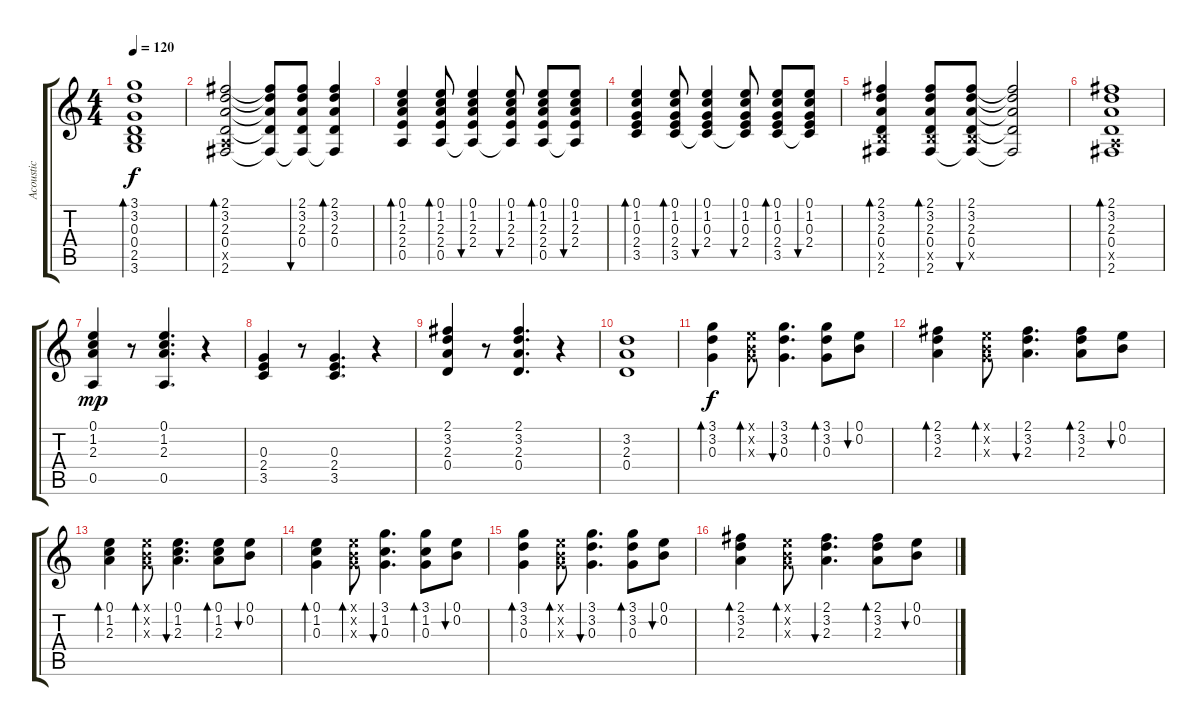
\track ("Acoustic" "Acoustic") {instrument acousticguitarsteel}
\staff {score tabs}
\tuning (E4 B3 G3 D3 A2 E2) {hide}
\ts (4 4)
\tempo 120
\clef g2
\ks c
(3.1 3.2 0.3 0.4 2.5 3.6).1{bd 120 dy f} |
(2.1 3.2 2.3 0.4 0.5{x} 2.6).2{bd 120} (2.1{t} 3.2{t} 2.3{t} 0.4{t} 2.6{t}).8 (2.1 3.2 2.3 0.4 2.6{t}).8{bu 30} (2.1 3.2 2.3 0.4 2.6{t}).4{bd 30} |
(0.1 1.2 2.3 2.4 0.5).4{bd 30} (0.1 1.2 2.3 2.4 0.5).8{bd 30} (0.1 1.2 2.3 2.4 0.5{t}).4{bu 30} (0.1 1.2 2.3 2.4 0.5{t}).8{bu 30} (0.1 1.2 2.3 2.4 0.5).8{bd 30} (0.1 1.2 2.3 2.4 0.5{t}).8{bu 30} |
(0.1 1.2 0.3 2.4 3.5).4{bd 30} (0.1 1.2 0.3 2.4 3.5).8{bd 30} (0.1 1.2 0.3 2.4 3.5{t}).4{bu 30} (0.1 1.2 0.3 2.4 3.5{t}).8{bu 30} (0.1 1.2 0.3 2.4 3.5).8{bd 30} (0.1 1.2 0.3 2.4 3.5{t}).8{bu 30} |
(2.1 3.2 2.3 0.4 2.5{x} 2.6).4{bd 30} (2.1 3.2 2.3 0.4 2.5{x} 2.6).8{bd 30} (2.1 3.2 2.3 0.4 2.5{x} 2.6{t}).8{bu 30} (2.1{t} 3.2{t} 2.3{t} 0.4{t} 2.6{t}).2 |
(2.1 3.2 2.3 0.4 0.5{x} 2.6).1{bd 30} |
(0.1 1.2 2.3 0.5).4{dy mp} r.8 (0.1 1.2 2.3 0.5).4{d} r.4 |
(0.3 2.4 3.5).4 r.8 (0.3 2.4 3.5).4{d} r.4 |
(2.1 3.2 2.3 0.4).4 r.8 (2.1 3.2 2.3 0.4).4{d} r.4 |
(3.2 2.3 0.4).1 |
(3.1 3.2 0.3).4{bd 30 dy f} (0.1{x} 0.2{x} 0.3{x}).8{bd 30} (3.1 3.2 0.3).4{d bu 30} (3.1 3.2 0.3).8{bd 30} (0.1 0.2).8{bu 30} |
(2.1 3.2 2.3).4{bd 30} (0.1{x} 0.2{x} 0.3{x}).8{bd 30} (2.1 3.2 2.3).4{d bu 30} (2.1 3.2 2.3).8{bd 30} (0.1 0.2).8{bu 30} |
(0.1 1.2 2.3).4{bd 30} (0.1{x} 0.2{x} 0.3{x}).8{bd 30} (0.1 1.2 2.3).4{d bu 30} (0.1 1.2 2.3).8{bd 30} (0.1 0.2).8{bu 30} |
(0.1 1.2 0.3).4{bd 30} (0.1{x} 0.2{x} 0.3{x}).8{bd 30} (3.1 1.2 0.3).4{d bu 30} (3.1 1.2 0.3).8{bd 30} (0.1 0.2).8{bu 30} |
(3.1 3.2 0.3).4{bd 30} (0.1{x} 0.2{x} 0.3{x}).8{bd 30} (3.1 3.2 0.3).4{d bu 30} (3.1 3.2 0.3).8{bd 30} (0.1 0.2).8{bu 30} |
(2.1 3.2 2.3).4{bd 30} (0.1{x} 0.2{x} 0.3{x}).8{bd 30} (2.1 3.2 2.3).4{d bu 30} (2.1 3.2 2.3).8{bd 30} (0.1 0.2).8{bu 30}
